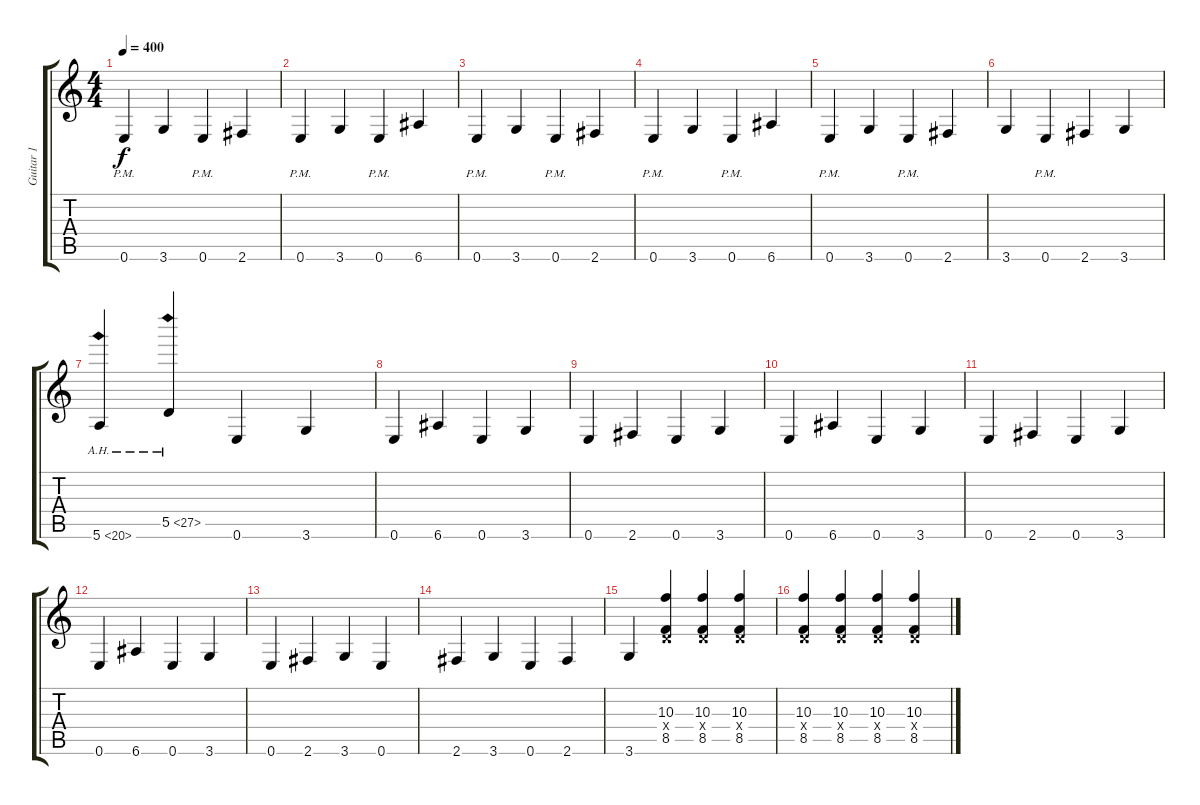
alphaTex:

\track ("Guitar 1" "Guitar 1") {instrument distortionguitar}
\staff {score tabs}
\tuning (E4 B3 G3 D3 A2 E2) {hide}
\ts (4 4)
\tempo 400
\clef g2
\ks c
0.6{pm}.4{dy f} 3.6.4 0.6{pm}.4 2.6.4 |
0.6{pm}.4 3.6.4 0.6{pm}.4 6.6.4 |
0.6{pm}.4 3.6.4 0.6{pm}.4 2.6.4 |
0.6{pm}.4 3.6.4 0.6{pm}.4 6.6.4 |
0.6{pm}.4 3.6.4 0.6{pm}.4 2.6.4 |
3.6.4 0.6{pm}.4 2.6.4 3.6.4 |
5.6{ah 15}.4 5.5{ah 22}.4 0.6.4 3.6.4 |
0.6.4 6.6.4 0.6.4 3.6.4 |
0.6.4 2.6.4 0.6.4 3.6.4 |
0.6.4 6.6.4 0.6.4 3.6.4 |
0.6.4 2.6.4 0.6.4 3.6.4 |
0.6.4 6.6.4 0.6.4 3.6.4 |
0.6.4 2.6.4 3.6.4 0.6.4 |
2.6.4 3.6.4 0.6.4 2.6.4 |
3.6.4 (10.3 0.4{x} 8.5).4 (10.3 0.4{x} 8.5).4 (10.3 0.4{x} 8.5).4 |
(10.3 0.4{x} 8.5).4 (10.3 0.4{x} 8.5).4 (10.3 0.4{x} 8.5).4 (10.3 0.4{x} 8.5).4
